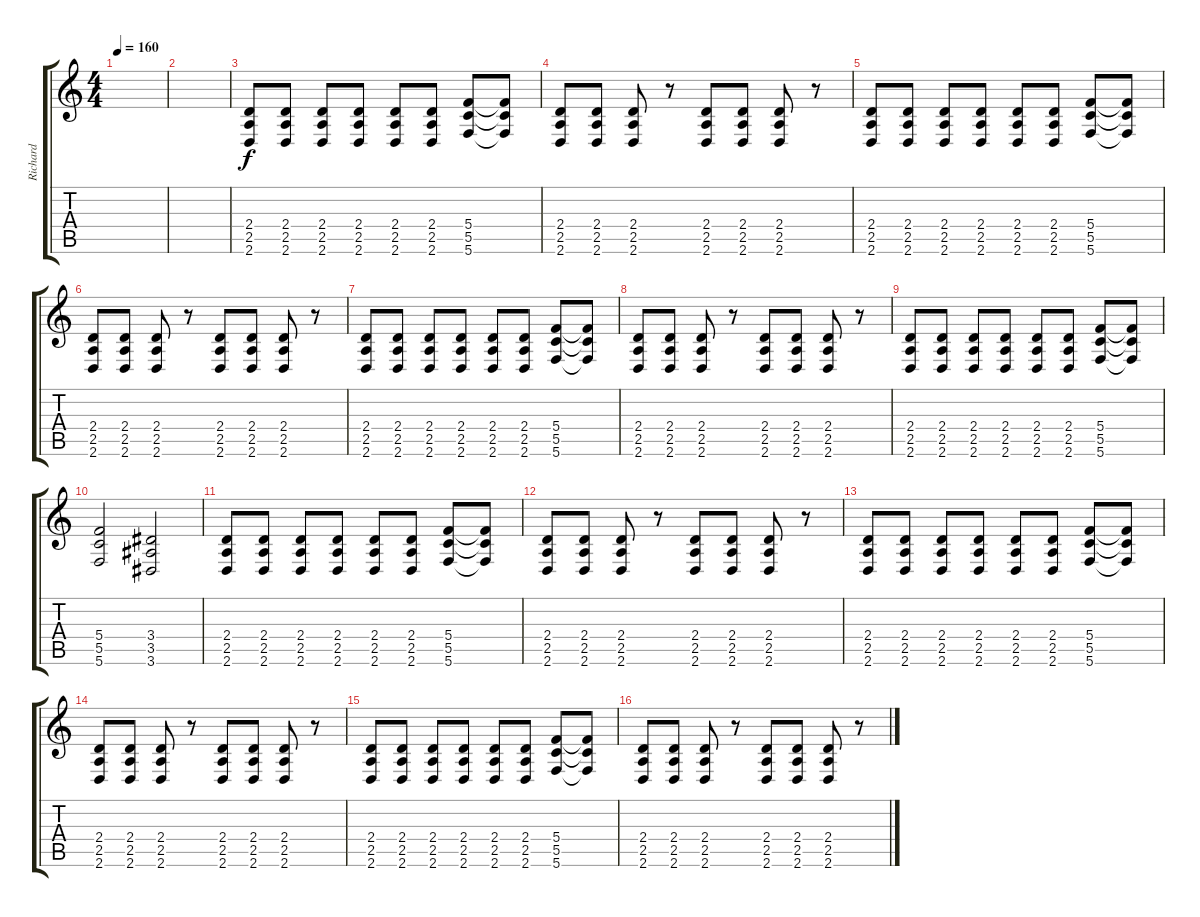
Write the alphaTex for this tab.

\track ("Richard" "Richard") {instrument distortionguitar}
\staff {score tabs}
\tuning (D4 A3 F3 C3 G2 C2) {hide}
\ts (4 4)
\tempo 160
\clef g2
\ks c
|
|
(2.4 2.5 2.6).8{instrument distortionguitar} (2.4 2.5 2.6).8 (2.4 2.5 2.6).8 (2.4 2.5 2.6).8 (2.4 2.5 2.6).8 (2.4 2.5 2.6).8 (5.4 5.5 5.6).8 (5.4{t} 5.5{t} 5.6{t}).8 |
(2.4 2.5 2.6).8 (2.4 2.5 2.6).8 (2.4 2.5 2.6).8 r.8 (2.4 2.5 2.6).8 (2.4 2.5 2.6).8 (2.4 2.5 2.6).8 r.8 |
(2.4 2.5 2.6).8 (2.4 2.5 2.6).8 (2.4 2.5 2.6).8 (2.4 2.5 2.6).8 (2.4 2.5 2.6).8 (2.4 2.5 2.6).8 (5.4 5.5 5.6).8 (5.4{t} 5.5{t} 5.6{t}).8 |
(2.4 2.5 2.6).8 (2.4 2.5 2.6).8 (2.4 2.5 2.6).8 r.8 (2.4 2.5 2.6).8 (2.4 2.5 2.6).8 (2.4 2.5 2.6).8 r.8 |
(2.4 2.5 2.6).8 (2.4 2.5 2.6).8 (2.4 2.5 2.6).8 (2.4 2.5 2.6).8 (2.4 2.5 2.6).8 (2.4 2.5 2.6).8 (5.4 5.5 5.6).8 (5.4{t} 5.5{t} 5.6{t}).8 |
(2.4 2.5 2.6).8 (2.4 2.5 2.6).8 (2.4 2.5 2.6).8 r.8 (2.4 2.5 2.6).8 (2.4 2.5 2.6).8 (2.4 2.5 2.6).8 r.8 |
(2.4 2.5 2.6).8 (2.4 2.5 2.6).8 (2.4 2.5 2.6).8 (2.4 2.5 2.6).8 (2.4 2.5 2.6).8 (2.4 2.5 2.6).8 (5.4 5.5 5.6).8 (5.4{t} 5.5{t} 5.6{t}).8 |
(5.4 5.5 5.6).2 (3.4 3.5 3.6).2 |
(2.4 2.5 2.6).8 (2.4 2.5 2.6).8 (2.4 2.5 2.6).8 (2.4 2.5 2.6).8 (2.4 2.5 2.6).8 (2.4 2.5 2.6).8 (5.4 5.5 5.6).8 (5.4{t} 5.5{t} 5.6{t}).8 |
(2.4 2.5 2.6).8 (2.4 2.5 2.6).8 (2.4 2.5 2.6).8 r.8 (2.4 2.5 2.6).8 (2.4 2.5 2.6).8 (2.4 2.5 2.6).8 r.8 |
(2.4 2.5 2.6).8 (2.4 2.5 2.6).8 (2.4 2.5 2.6).8 (2.4 2.5 2.6).8 (2.4 2.5 2.6).8 (2.4 2.5 2.6).8 (5.4 5.5 5.6).8 (5.4{t} 5.5{t} 5.6{t}).8 |
(2.4 2.5 2.6).8 (2.4 2.5 2.6).8 (2.4 2.5 2.6).8 r.8 (2.4 2.5 2.6).8 (2.4 2.5 2.6).8 (2.4 2.5 2.6).8 r.8 |
(2.4 2.5 2.6).8 (2.4 2.5 2.6).8 (2.4 2.5 2.6).8 (2.4 2.5 2.6).8 (2.4 2.5 2.6).8 (2.4 2.5 2.6).8 (5.4 5.5 5.6).8 (5.4{t} 5.5{t} 5.6{t}).8 |
(2.4 2.5 2.6).8 (2.4 2.5 2.6).8 (2.4 2.5 2.6).8 r.8 (2.4 2.5 2.6).8 (2.4 2.5 2.6).8 (2.4 2.5 2.6).8 r.8
